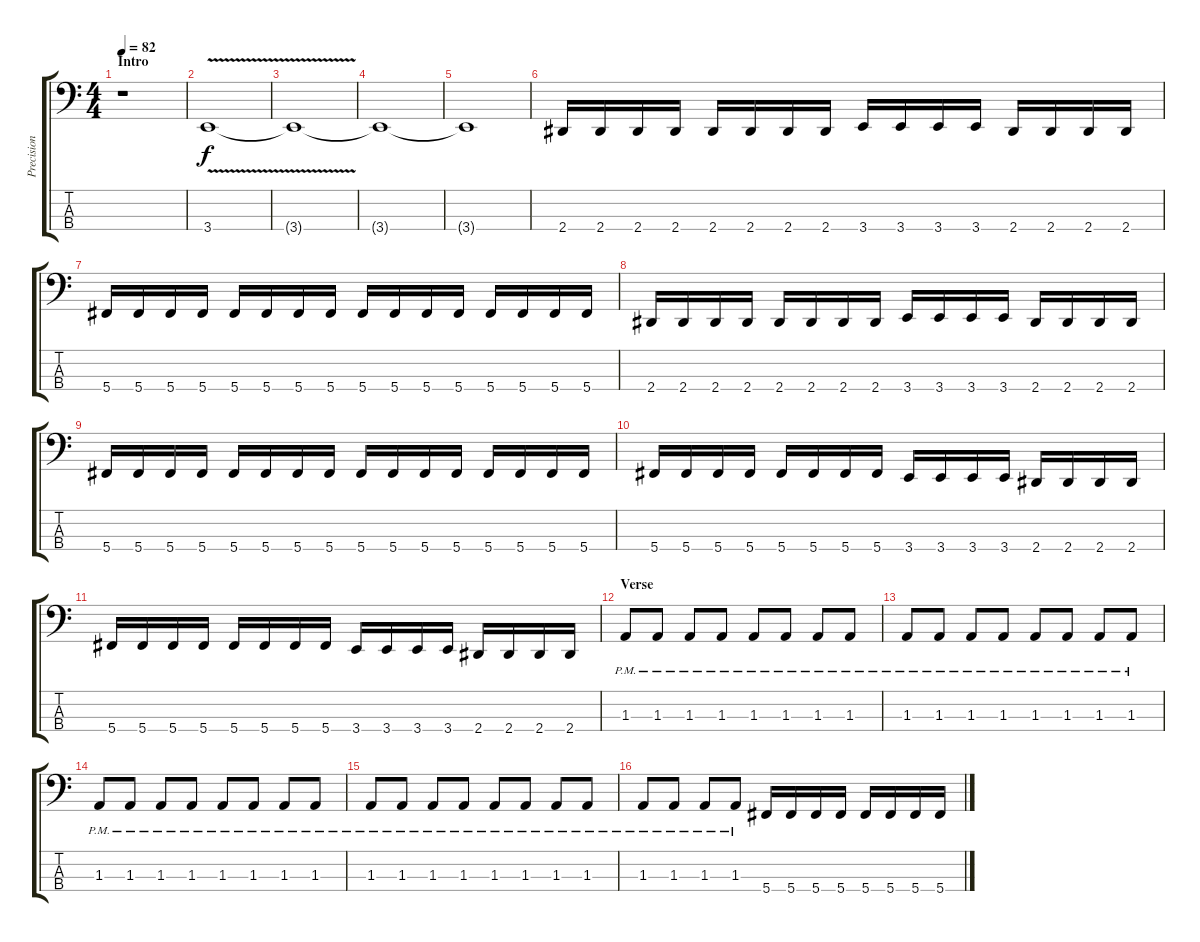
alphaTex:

\track ("Precision Bass" "Precision ") {instrument electricbasspick}
\staff {score tabs}
\tuning (Gb2 Db2 Ab1 Db1) {hide}
\ts (4 4)
\section ("" "Intro")
\tempo 82
\clef f4
\ks c
r.1{dy f instrument electricbasspick} |
3.4{v}.1 |
3.4{t}.1 |
3.4{t}.1 |
3.4{t}.1 |
2.4.16 2.4.16 2.4.16 2.4.16 2.4.16 2.4.16 2.4.16 2.4.16 3.4.16 3.4.16 3.4.16 3.4.16 2.4.16 2.4.16 2.4.16 2.4.16 |
5.4.16 5.4.16 5.4.16 5.4.16 5.4.16 5.4.16 5.4.16 5.4.16 5.4.16 5.4.16 5.4.16 5.4.16 5.4.16 5.4.16 5.4.16 5.4.16 |
2.4.16 2.4.16 2.4.16 2.4.16 2.4.16 2.4.16 2.4.16 2.4.16 3.4.16 3.4.16 3.4.16 3.4.16 2.4.16 2.4.16 2.4.16 2.4.16 |
5.4.16 5.4.16 5.4.16 5.4.16 5.4.16 5.4.16 5.4.16 5.4.16 5.4.16 5.4.16 5.4.16 5.4.16 5.4.16 5.4.16 5.4.16 5.4.16 |
5.4.16 5.4.16 5.4.16 5.4.16 5.4.16 5.4.16 5.4.16 5.4.16 3.4.16 3.4.16 3.4.16 3.4.16 2.4.16 2.4.16 2.4.16 2.4.16 |
5.4.16 5.4.16 5.4.16 5.4.16 5.4.16 5.4.16 5.4.16 5.4.16 3.4.16 3.4.16 3.4.16 3.4.16 2.4.16 2.4.16 2.4.16 2.4.16 |
\section ("" "Verse")
1.3{pm}.8 1.3{pm}.8 1.3{pm}.8 1.3{pm}.8 1.3{pm}.8 1.3{pm}.8 1.3{pm}.8 1.3{pm}.8 |
1.3{pm}.8 1.3{pm}.8 1.3{pm}.8 1.3{pm}.8 1.3{pm}.8 1.3{pm}.8 1.3{pm}.8 1.3{pm}.8 |
1.3{pm}.8 1.3{pm}.8 1.3{pm}.8 1.3{pm}.8 1.3{pm}.8 1.3{pm}.8 1.3{pm}.8 1.3{pm}.8 |
1.3{pm}.8 1.3{pm}.8 1.3{pm}.8 1.3{pm}.8 1.3{pm}.8 1.3{pm}.8 1.3{pm}.8 1.3{pm}.8 |
1.3{pm}.8 1.3{pm}.8 1.3{pm}.8 1.3{pm}.8 5.4.16 5.4.16 5.4.16 5.4.16 5.4.16 5.4.16 5.4.16 5.4.16
